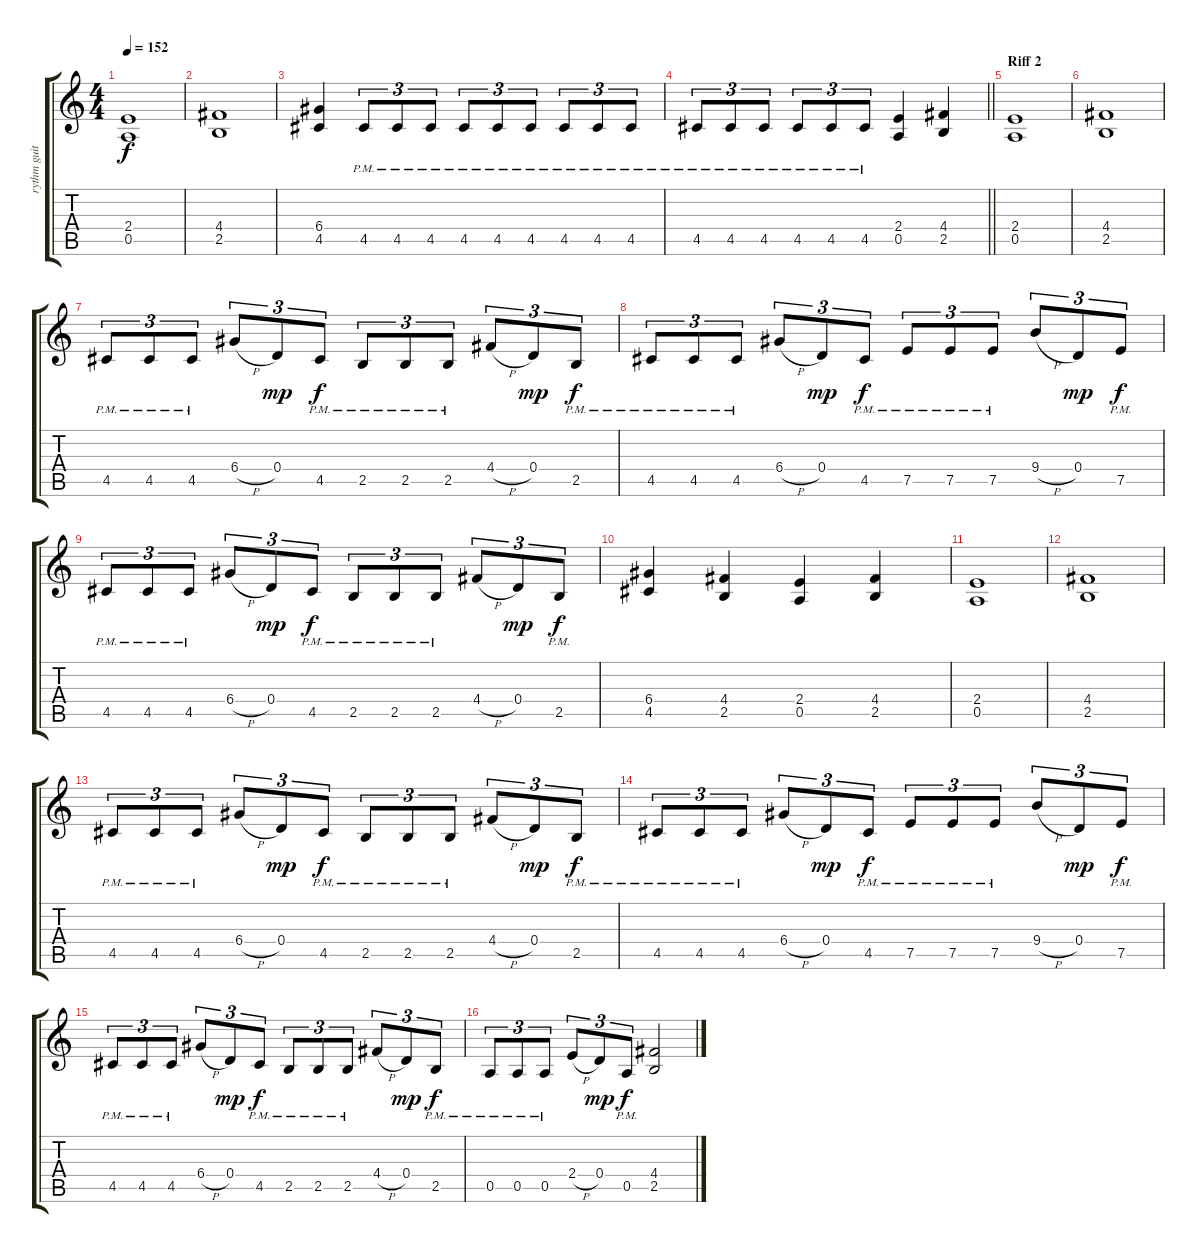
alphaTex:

\track ("rythm guitar" "rythm guit") {instrument distortionguitar}
\staff {score tabs}
\tuning (E4 B3 G3 D3 A2 E2) {hide}
\ts (4 4)
\tempo 152
\clef g2
\ks c
(2.4 0.5).1{dy f} |
(4.4 2.5).1 |
(6.4 4.5).4 4.5{pm}.8{tu (3 2)} 4.5{pm}.8{tu (3 2)} 4.5{pm}.8{tu (3 2)} 4.5{pm}.8{tu (3 2)} 4.5{pm}.8{tu (3 2)} 4.5{pm}.8{tu (3 2)} 4.5{pm}.8{tu (3 2)} 4.5{pm}.8{tu (3 2)} 4.5{pm}.8{tu (3 2)} |
\barLineRight lightlight
4.5{pm}.8{tu (3 2)} 4.5{pm}.8{tu (3 2)} 4.5{pm}.8{tu (3 2)} 4.5{pm}.8{tu (3 2)} 4.5{pm}.8{tu (3 2)} 4.5{pm}.8{tu (3 2)} (2.4 0.5).4 (4.4 2.5).4 |
\section ("" "Riff 2")
(2.4 0.5).1 |
(4.4 2.5).1 |
4.5{pm}.8{tu (3 2)} 4.5{pm}.8{tu (3 2)} 4.5{pm}.8{tu (3 2)} 6.4{h}.8{tu (3 2)} 0.4.8{tu (3 2) dy mp} 4.5{pm}.8{tu (3 2) dy f} 2.5{pm}.8{tu (3 2)} 2.5{pm}.8{tu (3 2)} 2.5{pm}.8{tu (3 2)} 4.4{h}.8{tu (3 2)} 0.4.8{tu (3 2) dy mp} 2.5{pm}.8{tu (3 2) dy f} |
4.5{pm}.8{tu (3 2)} 4.5{pm}.8{tu (3 2)} 4.5{pm}.8{tu (3 2)} 6.4{h}.8{tu (3 2)} 0.4.8{tu (3 2) dy mp} 4.5{pm}.8{tu (3 2) dy f} 7.5{pm}.8{tu (3 2)} 7.5{pm}.8{tu (3 2)} 7.5{pm}.8{tu (3 2)} 9.4{h}.8{tu (3 2)} 0.4.8{tu (3 2) dy mp} 7.5{pm}.8{tu (3 2) dy f} |
4.5{pm}.8{tu (3 2)} 4.5{pm}.8{tu (3 2)} 4.5{pm}.8{tu (3 2)} 6.4{h}.8{tu (3 2)} 0.4.8{tu (3 2) dy mp} 4.5{pm}.8{tu (3 2) dy f} 2.5{pm}.8{tu (3 2)} 2.5{pm}.8{tu (3 2)} 2.5{pm}.8{tu (3 2)} 4.4{h}.8{tu (3 2)} 0.4.8{tu (3 2) dy mp} 2.5{pm}.8{tu (3 2) dy f} |
(6.4 4.5).4 (4.4 2.5).4 (2.4 0.5).4 (4.4 2.5).4 |
(2.4 0.5).1 |
(4.4 2.5).1 |
4.5{pm}.8{tu (3 2)} 4.5{pm}.8{tu (3 2)} 4.5{pm}.8{tu (3 2)} 6.4{h}.8{tu (3 2)} 0.4.8{tu (3 2) dy mp} 4.5{pm}.8{tu (3 2) dy f} 2.5{pm}.8{tu (3 2)} 2.5{pm}.8{tu (3 2)} 2.5{pm}.8{tu (3 2)} 4.4{h}.8{tu (3 2)} 0.4.8{tu (3 2) dy mp} 2.5{pm}.8{tu (3 2) dy f} |
4.5{pm}.8{tu (3 2)} 4.5{pm}.8{tu (3 2)} 4.5{pm}.8{tu (3 2)} 6.4{h}.8{tu (3 2)} 0.4.8{tu (3 2) dy mp} 4.5{pm}.8{tu (3 2) dy f} 7.5{pm}.8{tu (3 2)} 7.5{pm}.8{tu (3 2)} 7.5{pm}.8{tu (3 2)} 9.4{h}.8{tu (3 2)} 0.4.8{tu (3 2) dy mp} 7.5{pm}.8{tu (3 2) dy f} |
4.5{pm}.8{tu (3 2)} 4.5{pm}.8{tu (3 2)} 4.5{pm}.8{tu (3 2)} 6.4{h}.8{tu (3 2)} 0.4.8{tu (3 2) dy mp} 4.5{pm}.8{tu (3 2) dy f} 2.5{pm}.8{tu (3 2)} 2.5{pm}.8{tu (3 2)} 2.5{pm}.8{tu (3 2)} 4.4{h}.8{tu (3 2)} 0.4.8{tu (3 2) dy mp} 2.5{pm}.8{tu (3 2) dy f} |
0.5{pm}.8{tu (3 2)} 0.5{pm}.8{tu (3 2)} 0.5{pm}.8{tu (3 2)} 2.4{h}.8{tu (3 2)} 0.4.8{tu (3 2) dy mp} 0.5{pm}.8{tu (3 2) dy f} (4.4 2.5).2
